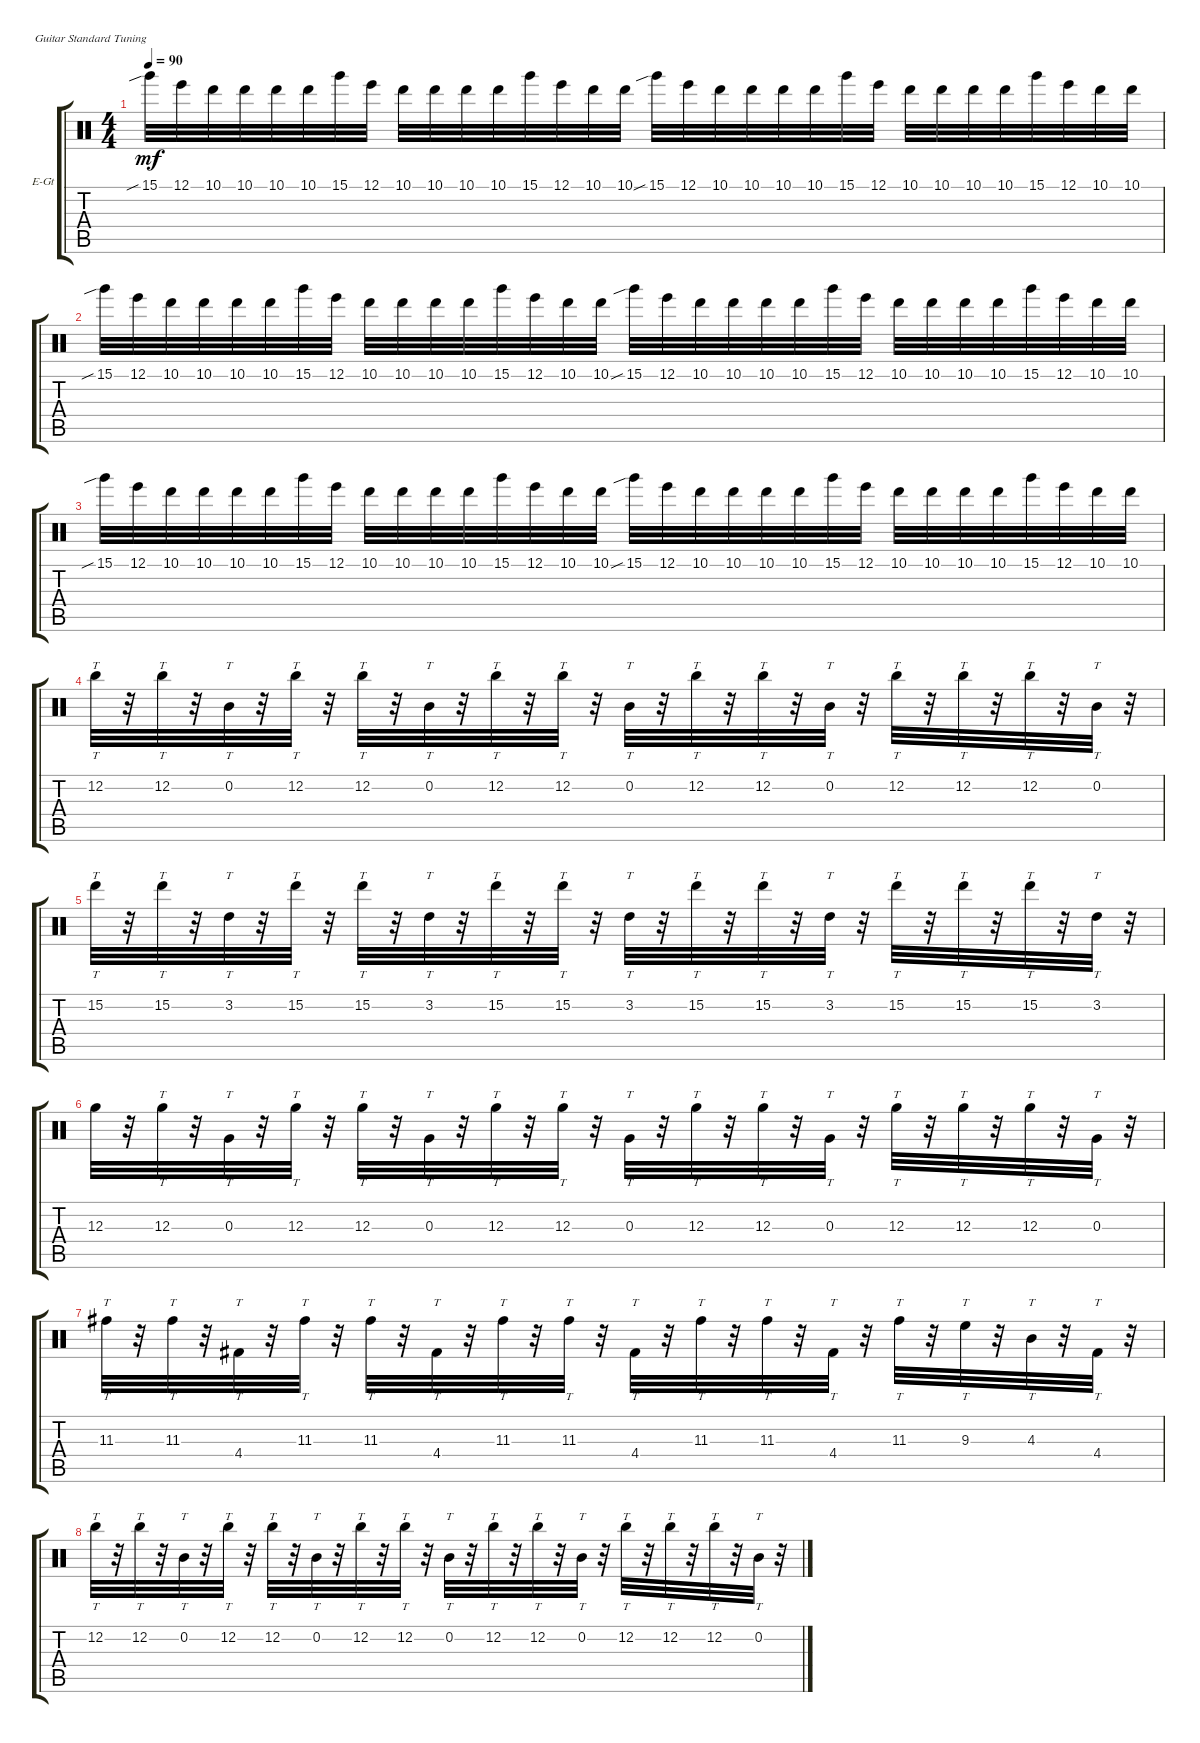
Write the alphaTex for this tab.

\defaultSystemsLayout 4
\bracketExtendMode groupsimilarinstruments
\firstSystemTrackNameOrientation horizontal
\otherSystemsTrackNameOrientation horizontal
\track ("Electric Guitar" "E-Gt") {instrument overdrivenguitar}
\staff {score tabs}
\tuning (E4 B3 G3 D3 A2 E2)
\ts (4 4)
\tempo 90
\clef neutral
\ks c
15.1{sib}.32{dy mf} 12.1.32 10.1.32 10.1.32 10.1.32 10.1.32 15.1.32 12.1.32 10.1.32 10.1.32 10.1.32 10.1.32 15.1.32 12.1.32 10.1.32 10.1.32 15.1{sib}.32 12.1.32 10.1.32 10.1.32 10.1.32 10.1.32 15.1.32 12.1.32 10.1.32 10.1.32 10.1.32 10.1.32 15.1.32 12.1.32 10.1.32 10.1.32 |
15.1{sib}.32 12.1.32 10.1.32 10.1.32 10.1.32 10.1.32 15.1.32 12.1.32 10.1.32 10.1.32 10.1.32 10.1.32 15.1.32 12.1.32 10.1.32 10.1.32 15.1{sib}.32 12.1.32 10.1.32 10.1.32 10.1.32 10.1.32 15.1.32 12.1.32 10.1.32 10.1.32 10.1.32 10.1.32 15.1.32 12.1.32 10.1.32 10.1.32 |
15.1{sib}.32 12.1.32 10.1.32 10.1.32 10.1.32 10.1.32 15.1.32 12.1.32 10.1.32 10.1.32 10.1.32 10.1.32 15.1.32 12.1.32 10.1.32 10.1.32 15.1{sib}.32 12.1.32 10.1.32 10.1.32 10.1.32 10.1.32 15.1.32 12.1.32 10.1.32 10.1.32 10.1.32 10.1.32 15.1.32 12.1.32 10.1.32 10.1.32 |
12.2.32{tt} r.32 12.2.32{tt} r.32 0.2.32{tt} r.32 12.2.32{tt} r.32 12.2.32{tt} r.32 0.2.32{tt} r.32 12.2.32{tt} r.32 12.2.32{tt} r.32 0.2.32{tt} r.32 12.2.32{tt} r.32 12.2.32{tt} r.32 0.2.32{tt} r.32 12.2.32{tt} r.32 12.2.32{tt} r.32 12.2.32{tt} r.32 0.2.32{tt} r.32 |
15.2.32{tt} r.32 15.2.32{tt} r.32 3.2.32{tt} r.32 15.2.32{tt} r.32 15.2.32{tt} r.32 3.2.32{tt} r.32 15.2.32{tt} r.32 15.2.32{tt} r.32 3.2.32{tt} r.32 15.2.32{tt} r.32 15.2.32{tt} r.32 3.2.32{tt} r.32 15.2.32{tt} r.32 15.2.32{tt} r.32 15.2.32{tt} r.32 3.2.32{tt} r.32 |
12.3.32 r.32 12.3.32{tt} r.32 0.3.32{tt} r.32 12.3.32{tt} r.32 12.3.32{tt} r.32 0.3.32{tt} r.32 12.3.32{tt} r.32 12.3.32{tt} r.32 0.3.32{tt} r.32 12.3.32{tt} r.32 12.3.32{tt} r.32 0.3.32{tt} r.32 12.3.32{tt} r.32 12.3.32{tt} r.32 12.3.32{tt} r.32 0.3.32{tt} r.32 |
11.3.32{tt} r.32 11.3.32{tt} r.32 4.4.32{tt} r.32 11.3.32{tt} r.32 11.3.32{tt} r.32 4.4.32{tt} r.32 11.3.32{tt} r.32 11.3.32{tt} r.32 4.4.32{tt} r.32 11.3.32{tt} r.32 11.3.32{tt} r.32 4.4.32{tt} r.32 11.3.32{tt} r.32 9.3.32{tt} r.32 4.3.32{tt} r.32 4.4.32{tt} r.32 |
12.2.32{tt} r.32 12.2.32{tt} r.32 0.2.32{tt} r.32 12.2.32{tt} r.32 12.2.32{tt} r.32 0.2.32{tt} r.32 12.2.32{tt} r.32 12.2.32{tt} r.32 0.2.32{tt} r.32 12.2.32{tt} r.32 12.2.32{tt} r.32 0.2.32{tt} r.32 12.2.32{tt} r.32 12.2.32{tt} r.32 12.2.32{tt} r.32 0.2.32{tt} r.32
